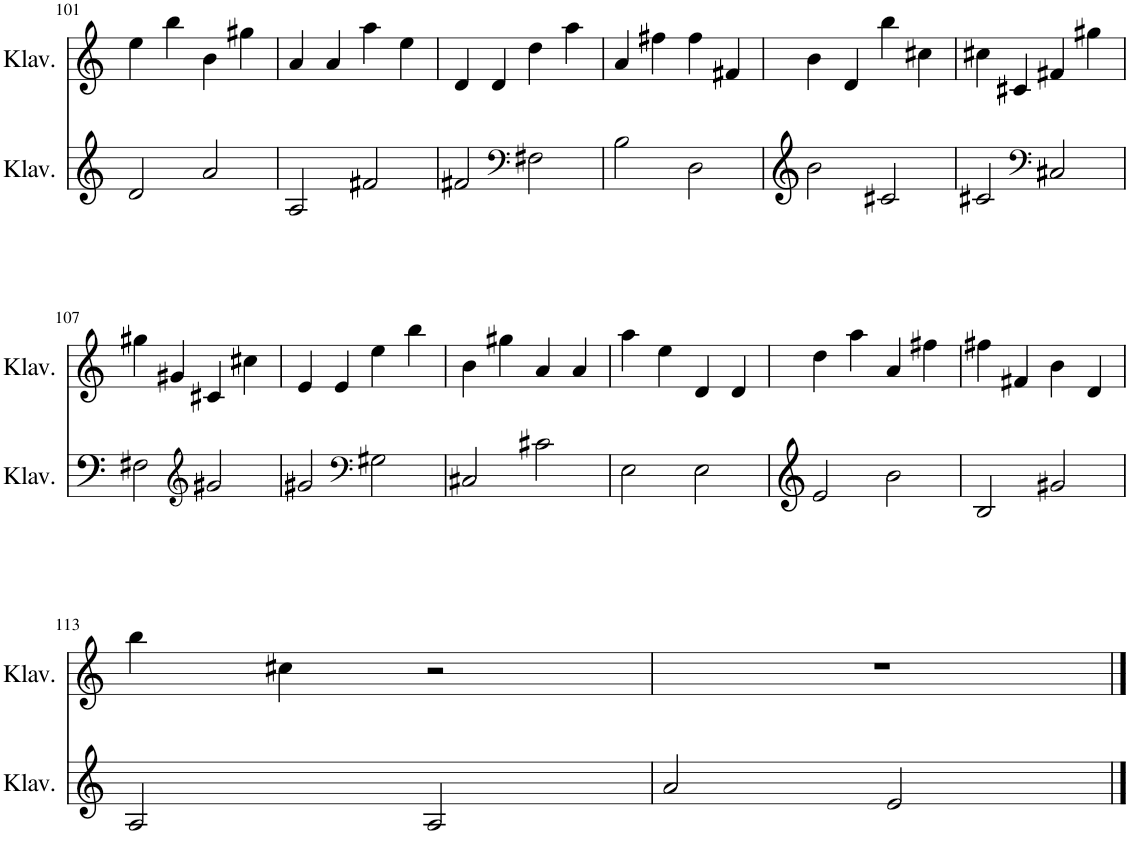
**kern	**kern
*part2	*part1
*staff2	*staff1
*I"Klavier	*I"Klavier
*I'Klav.	*I'Klav.
!!LO:PB:g=z
*clefF4	*clefG2
*k[]	*k[]
*M4/4	*M4/4
=101	=101
2d/	4ee\
.	4bb\
2a/	4b\
.	4gg#X\
=102	=102
2A/	4a/
.	4a/
2f#X/	4aa\
.	4ee\
=103	=103
2f#X/	4d/
.	4d/
*clefF4	*
2F#X\	4dd\
.	4aa\
=104	=104
2B\	4a/
.	4ff#X\
2D\	4ff#\
.	4f#X/
=105	=105
2b\	4b\
.	4d/
2c#X/	4bb\
.	4cc#X\
=106	=106
2c#X/	4cc#X\
.	4c#X/
*clefF4	*
2C#X/	4f#X/
.	4gg#X\
!!LO:LB:g=z
=107	=107
2F#X\	4gg#X\
.	4g#X/
*clefG2	*
2g#X/	4c#X/
.	4cc#X\
=108	=108
2g#X/	4e/
.	4e/
*clefF4	*
2G#X\	4ee\
.	4bb\
=109	=109
2C#X/	4b\
.	4gg#X\
2c#X\	4a/
.	4a/
=110	=110
2E\	4aa\
.	4ee\
2E\	4d/
.	4d/
=111	=111
2e/	4dd\
.	4aa\
2b\	4a/
.	4ff#X\
=112	=112
2B/	4ff#X\
.	4f#X/
2g#X/	4b\
.	4d/
!!LO:LB:g=z
=113	=113
2A/	4bb\
.	4cc#X\
2A/	2r
=114	=114
2a/	1r
2e/	.
==	==
*-	*-
